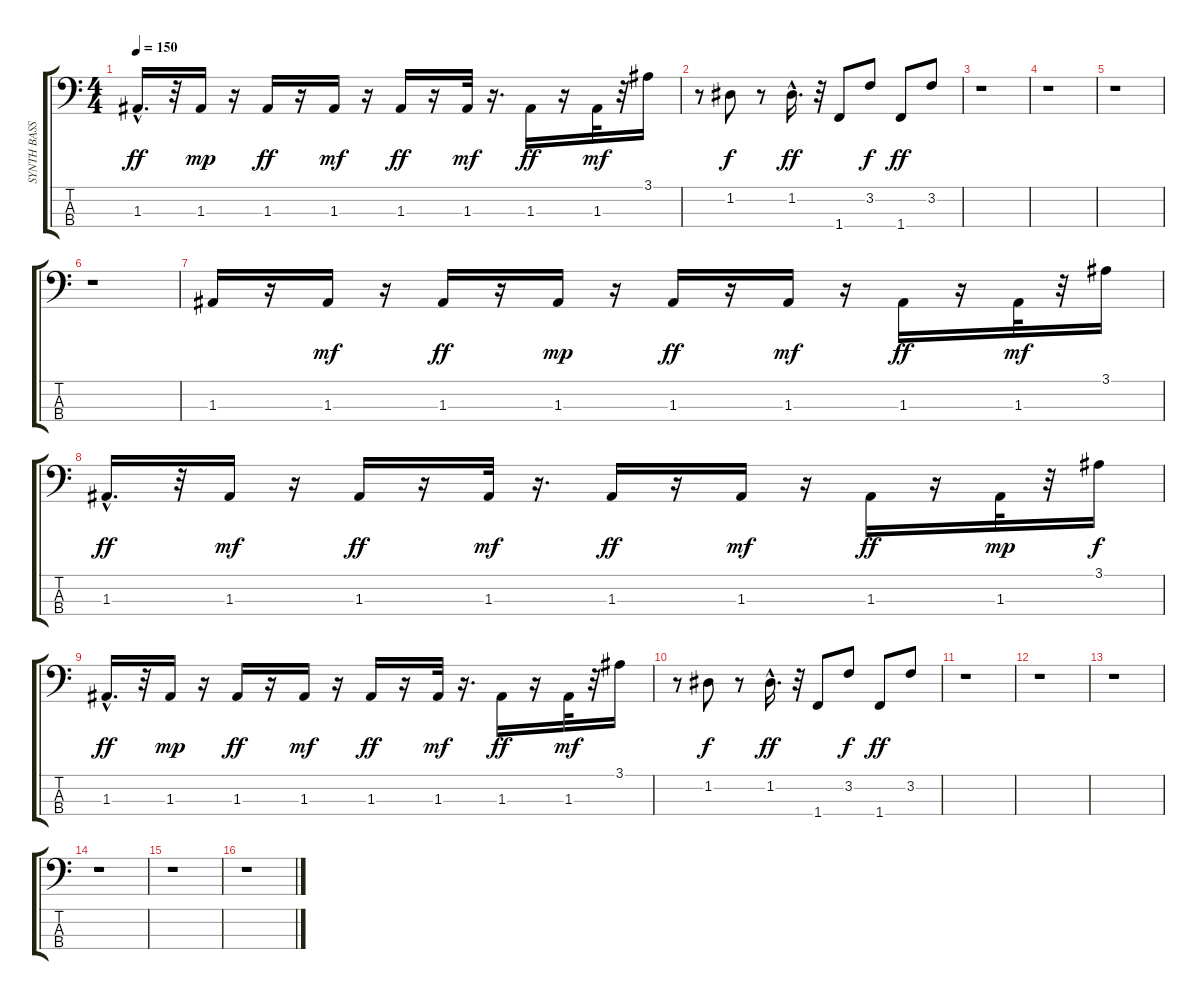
\track ("SYNTH BASS" "SYNTH BASS") {instrument synthbass1}
\staff {score tabs}
\tuning (G2 D2 A1 E1) {hide}
\ts (4 4)
\tempo 150
\clef f4
\ks c
1.3{hac}.16{d dy ff} r.32 1.3.16{dy mp} r.16 1.3.16{dy ff} r.16 1.3.16{dy mf} r.16 1.3.16{dy ff} r.16 1.3.32{dy mf} r.16{d} 1.3.16{dy ff} r.16 1.3.32{dy mf} r.32 3.1.16 |
r.8 1.2.8{dy f} r.8 1.2{hac}.16{d dy ff} r.32 1.4.8 3.2.8{dy f} 1.4.8{dy ff} 3.2.8 |
r.1 |
r.1 |
r.1 |
r.1 |
1.3.16 r.16 1.3.16{dy mf} r.16 1.3.16{dy ff} r.16 1.3.16{dy mp} r.16 1.3.16{dy ff} r.16 1.3.16{dy mf} r.16 1.3.16{dy ff} r.16 1.3.32{dy mf} r.32 3.1.16 |
1.3{hac}.16{d dy ff} r.32 1.3.16{dy mf} r.16 1.3.16{dy ff} r.16 1.3.32{dy mf} r.16{d} 1.3.16{dy ff} r.16 1.3.16{dy mf} r.16 1.3.16{dy ff} r.16 1.3.32{dy mp} r.32 3.1.16{dy f} |
1.3{hac}.16{d dy ff} r.32 1.3.16{dy mp} r.16 1.3.16{dy ff} r.16 1.3.16{dy mf} r.16 1.3.16{dy ff} r.16 1.3.32{dy mf} r.16{d} 1.3.16{dy ff} r.16 1.3.32{dy mf} r.32 3.1.16 |
r.8 1.2.8{dy f} r.8 1.2{hac}.16{d dy ff} r.32 1.4.8 3.2.8{dy f} 1.4.8{dy ff} 3.2.8 |
r.1 |
r.1 |
r.1 |
r.1 |
r.1 |
r.1
